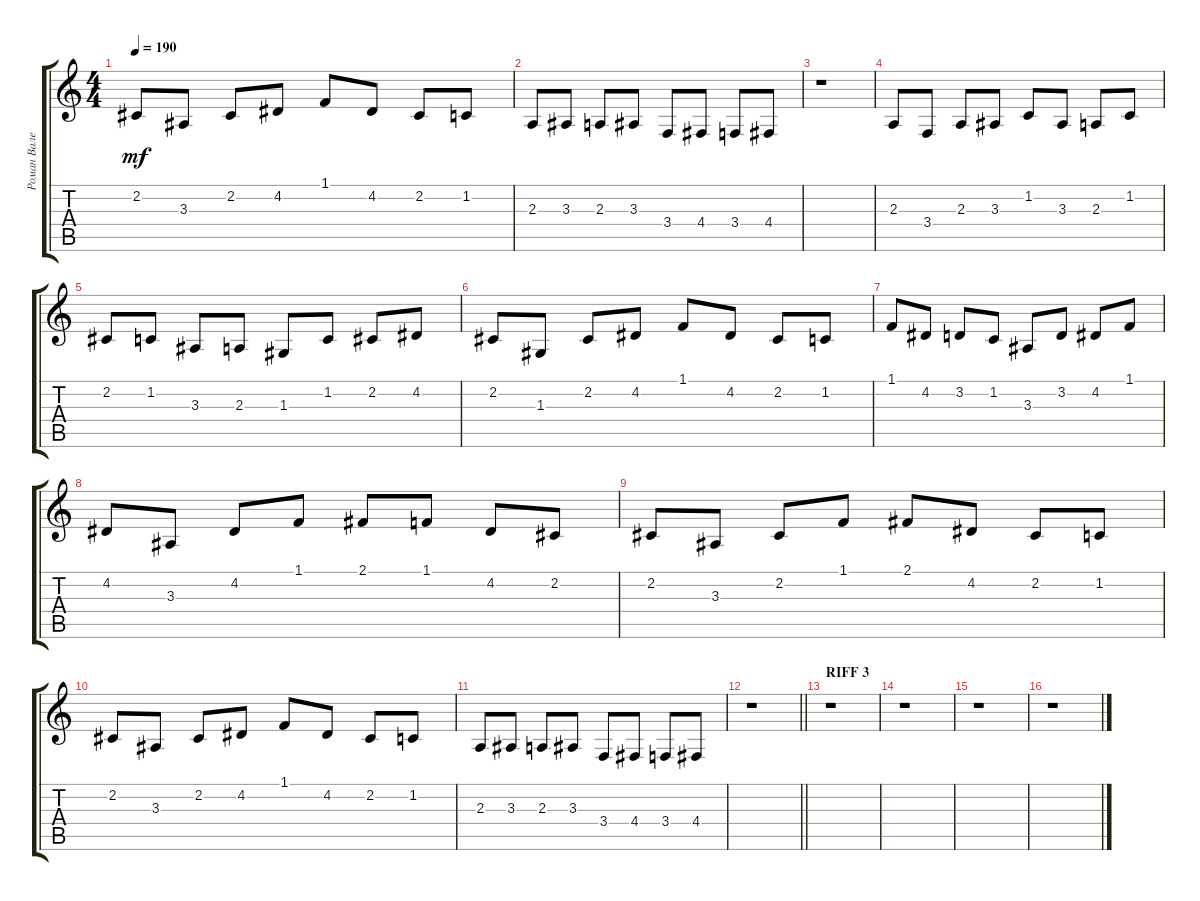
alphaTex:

\track ("Роман Валерьев" "Роман Вале") {instrument clavinet}
\staff {score tabs}
\tuning (E4 B3 G3 D3 A2 E2) {hide}
\ts (4 4)
\tempo 190
\clef g2
\ks c
2.2.8{dy mf} 3.3.8 2.2.8 4.2.8 1.1.8 4.2.8 2.2.8 1.2.8 |
2.3.8 3.3.8 2.3.8 3.3.8 3.4.8 4.4.8 3.4.8 4.4.8 |
r.1 |
2.3.8 3.4.8 2.3.8 3.3.8 1.2.8 3.3.8 2.3.8 1.2.8 |
2.2.8 1.2.8 3.3.8 2.3.8 1.3.8 1.2.8 2.2.8 4.2.8 |
2.2.8 1.3.8 2.2.8 4.2.8 1.1.8 4.2.8 2.2.8 1.2.8 |
1.1.8 4.2.8 3.2.8 1.2.8 3.3.8 3.2.8 4.2.8 1.1.8 |
4.2.8 3.3.8 4.2.8 1.1.8 2.1.8 1.1.8 4.2.8 2.2.8 |
2.2.8 3.3.8 2.2.8 1.1.8 2.1.8 4.2.8 2.2.8 1.2.8 |
2.2.8 3.3.8 2.2.8 4.2.8 1.1.8 4.2.8 2.2.8 1.2.8 |
2.3.8 3.3.8 2.3.8 3.3.8 3.4.8 4.4.8 3.4.8 4.4.8 |
\barLineRight lightlight
r.1 |
\section ("" "RIFF 3")
r.1 |
r.1 |
r.1 |
r.1
